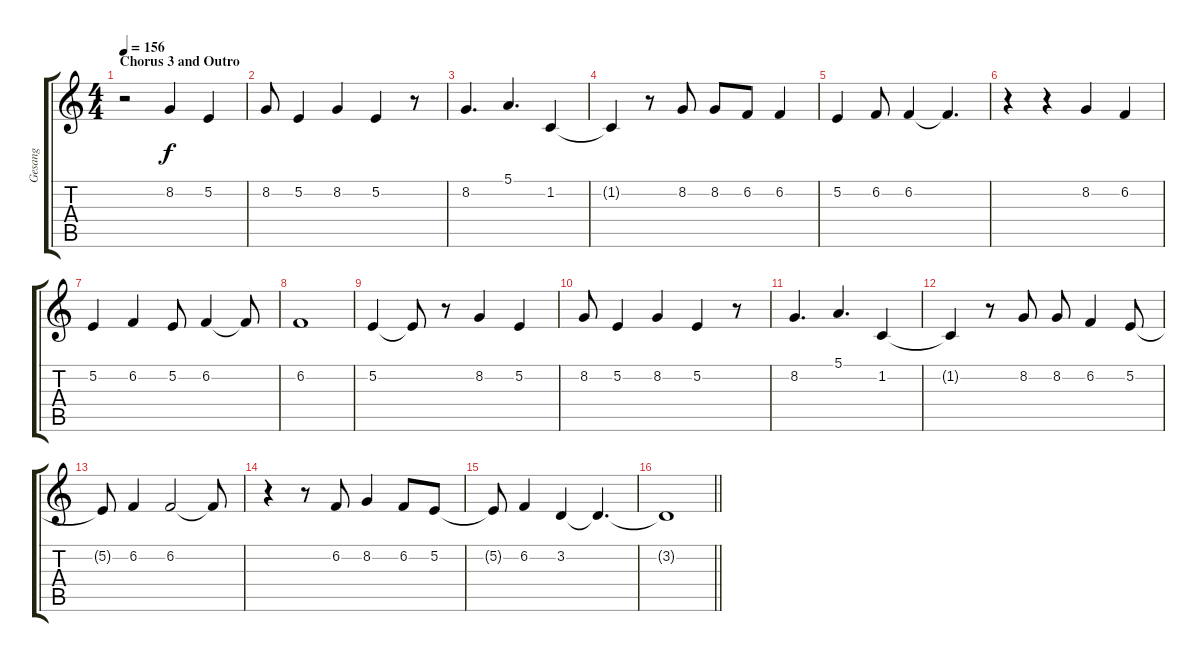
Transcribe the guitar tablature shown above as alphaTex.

\track ("Gesang" "Gesang") {instrument lead2sawtooth}
\staff {score tabs}
\tuning (E4 B3 G3 D3 A2 E2) {hide}
\ts (4 4)
\section ("" "Chorus 3 and Outro")
\tempo 156
\clef g2
\ks c
r.2{dy f} 8.2.4 5.2.4 |
8.2.8 5.2.4 8.2.4 5.2.4 r.8 |
8.2.4{d} 5.1.4{d} 1.2.4 |
1.2{t}.4 r.8 8.2.8 8.2.8 6.2.8 6.2.4 |
5.2.4 6.2.8 6.2.4 6.2{t}.4{d} |
r.4 r.4 8.2.4 6.2.4 |
5.2.4 6.2.4 5.2.8 6.2.4 6.2{t}.8 |
6.2.1 |
5.2.4 5.2{t}.8 r.8 8.2.4 5.2.4 |
8.2.8 5.2.4 8.2.4 5.2.4 r.8 |
8.2.4{d} 5.1.4{d} 1.2.4 |
1.2{t}.4 r.8 8.2.8 8.2.8 6.2.4 5.2.8 |
5.2{t}.8 6.2.4 6.2.2 6.2{t}.8 |
r.4 r.8 6.2.8 8.2.4 6.2.8 5.2.8 |
5.2{t}.8 6.2.4 3.2.4 3.2{t}.4{d} |
\barLineRight lightlight
3.2{t}.1
